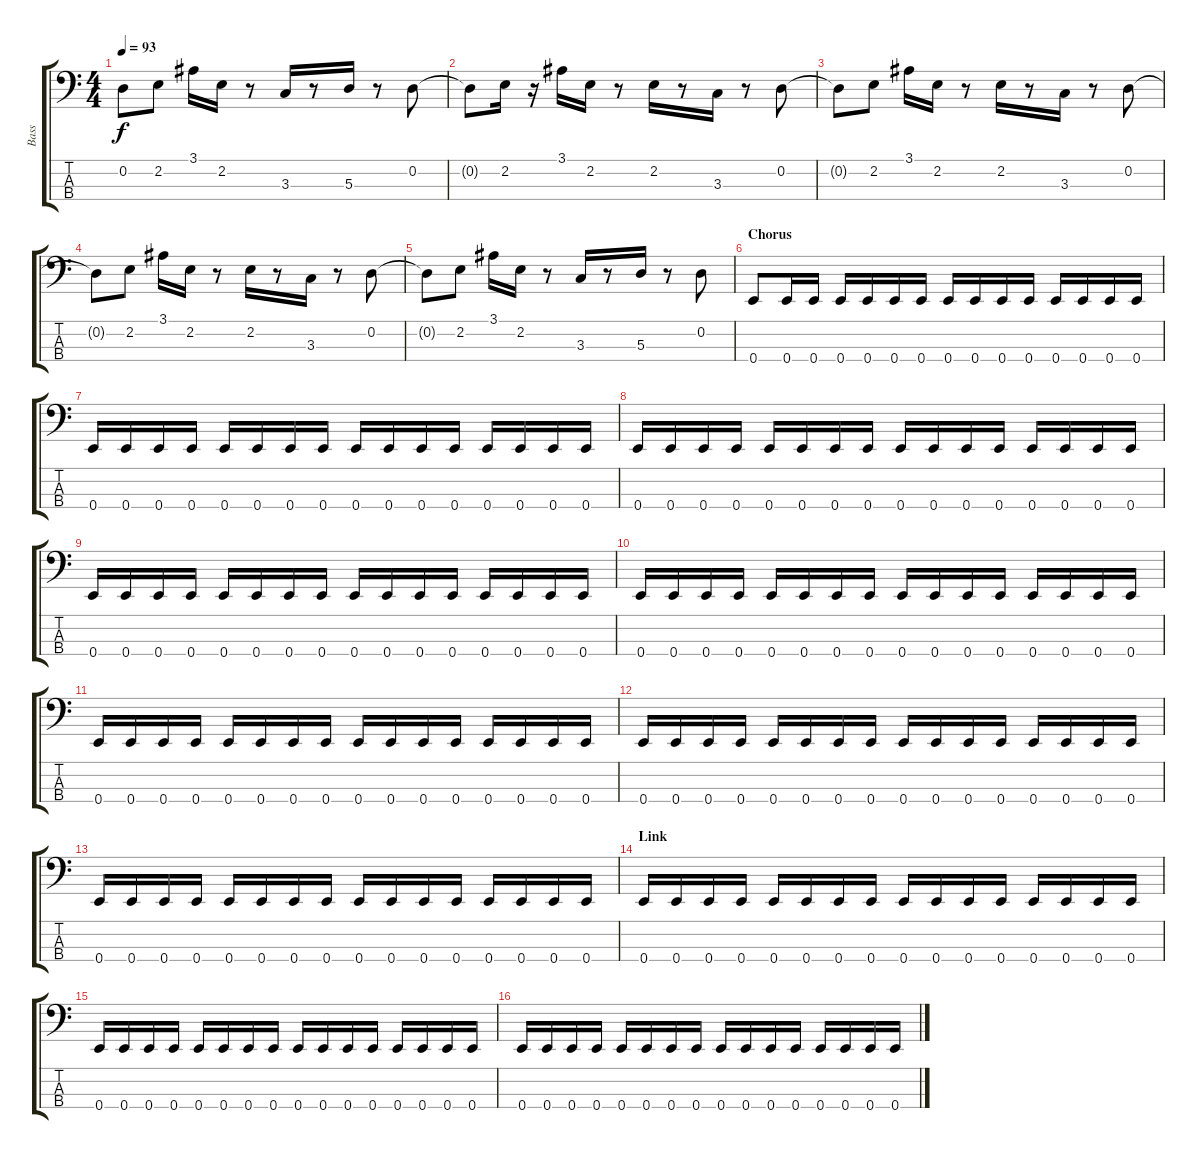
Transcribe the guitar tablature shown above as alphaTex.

\track ("Bass" "Bass") {instrument electricbassfinger}
\staff {score tabs}
\tuning (G2 D2 A1 E1) {hide}
\ts (4 4)
\tempo 93
\clef f4
\ks c
0.2{t}.8{dy f} 2.2.8 3.1.16 2.2.16 r.8 3.3.16 r.8 5.3.16 r.8 0.2.8 |
0.2{t}.8 2.2.16 r.16 3.1.16 2.2.16 r.8 2.2.16 r.8 3.3.16 r.8 0.2.8 |
0.2{t}.8 2.2.8 3.1.16 2.2.16 r.8 2.2.16 r.8 3.3.16 r.8 0.2.8 |
0.2{t}.8 2.2.8 3.1.16 2.2.16 r.8 2.2.16 r.8 3.3.16 r.8 0.2.8 |
0.2{t}.8 2.2.8 3.1.16 2.2.16 r.8 3.3.16 r.8 5.3.16 r.8 0.2.8 |
\section ("" "Chorus")
0.4.8 0.4.16 0.4.16 0.4.16 0.4.16 0.4.16 0.4.16 0.4.16 0.4.16 0.4.16 0.4.16 0.4.16 0.4.16 0.4.16 0.4.16 |
0.4.16 0.4.16 0.4.16 0.4.16 0.4.16 0.4.16 0.4.16 0.4.16 0.4.16 0.4.16 0.4.16 0.4.16 0.4.16 0.4.16 0.4.16 0.4.16 |
0.4.16 0.4.16 0.4.16 0.4.16 0.4.16 0.4.16 0.4.16 0.4.16 0.4.16 0.4.16 0.4.16 0.4.16 0.4.16 0.4.16 0.4.16 0.4.16 |
0.4.16 0.4.16 0.4.16 0.4.16 0.4.16 0.4.16 0.4.16 0.4.16 0.4.16 0.4.16 0.4.16 0.4.16 0.4.16 0.4.16 0.4.16 0.4.16 |
0.4.16 0.4.16 0.4.16 0.4.16 0.4.16 0.4.16 0.4.16 0.4.16 0.4.16 0.4.16 0.4.16 0.4.16 0.4.16 0.4.16 0.4.16 0.4.16 |
0.4.16 0.4.16 0.4.16 0.4.16 0.4.16 0.4.16 0.4.16 0.4.16 0.4.16 0.4.16 0.4.16 0.4.16 0.4.16 0.4.16 0.4.16 0.4.16 |
0.4.16 0.4.16 0.4.16 0.4.16 0.4.16 0.4.16 0.4.16 0.4.16 0.4.16 0.4.16 0.4.16 0.4.16 0.4.16 0.4.16 0.4.16 0.4.16 |
0.4.16 0.4.16 0.4.16 0.4.16 0.4.16 0.4.16 0.4.16 0.4.16 0.4.16 0.4.16 0.4.16 0.4.16 0.4.16 0.4.16 0.4.16 0.4.16 |
\section ("" "Link")
0.4.16 0.4.16 0.4.16 0.4.16 0.4.16 0.4.16 0.4.16 0.4.16 0.4.16 0.4.16 0.4.16 0.4.16 0.4.16 0.4.16 0.4.16 0.4.16 |
0.4.16 0.4.16 0.4.16 0.4.16 0.4.16 0.4.16 0.4.16 0.4.16 0.4.16 0.4.16 0.4.16 0.4.16 0.4.16 0.4.16 0.4.16 0.4.16 |
0.4.16 0.4.16 0.4.16 0.4.16 0.4.16 0.4.16 0.4.16 0.4.16 0.4.16 0.4.16 0.4.16 0.4.16 0.4.16 0.4.16 0.4.16 0.4.16
